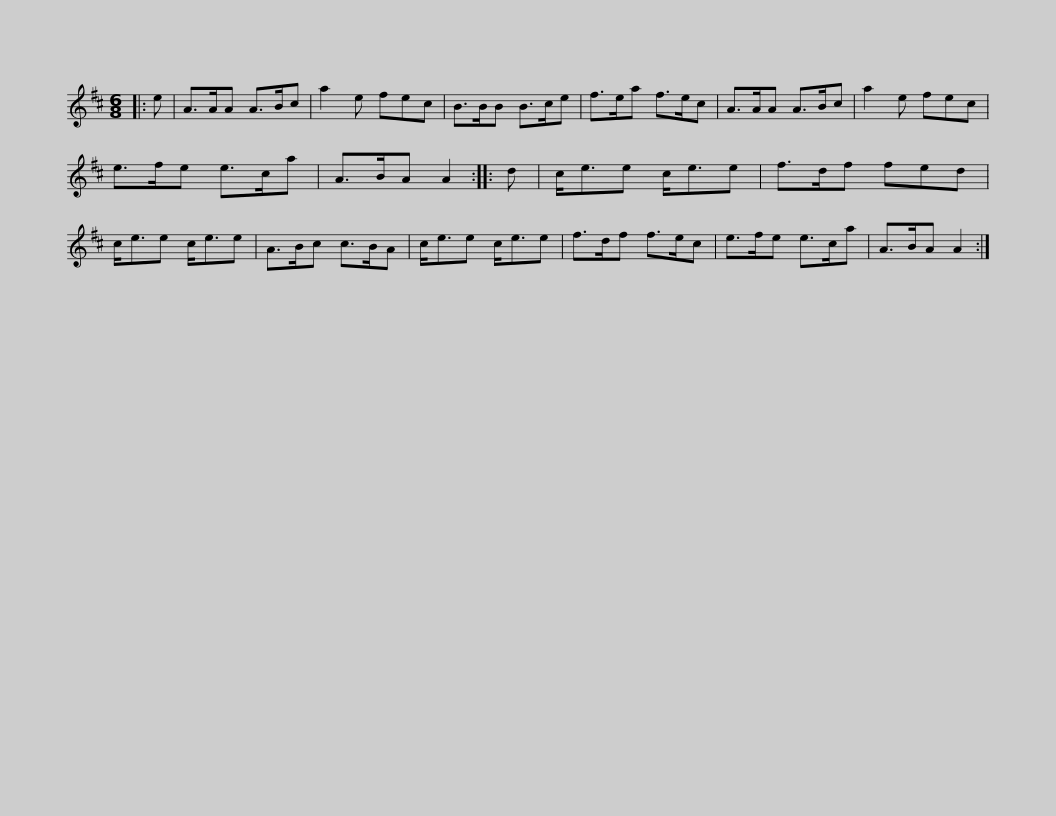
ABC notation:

X:1
L:1/8
M:6/8
I:linebreak $
K:D
V:1 treble
V:1
|: e | A>AA A>Bc | a2 e fec | B>BB B>ce | f>ea f>ec | %5
 A>AA A>Bc | a2 e fec |$ e>fe e>ca | A>BA A2 :: d | %10
 c<ee c<ee | f>df fed | c<ee c<ee | A>Bc c>BA |$ c<ee c<ee | %15
 f>df f>ec | e>fe e>ca | A>BA A2 :| %18
